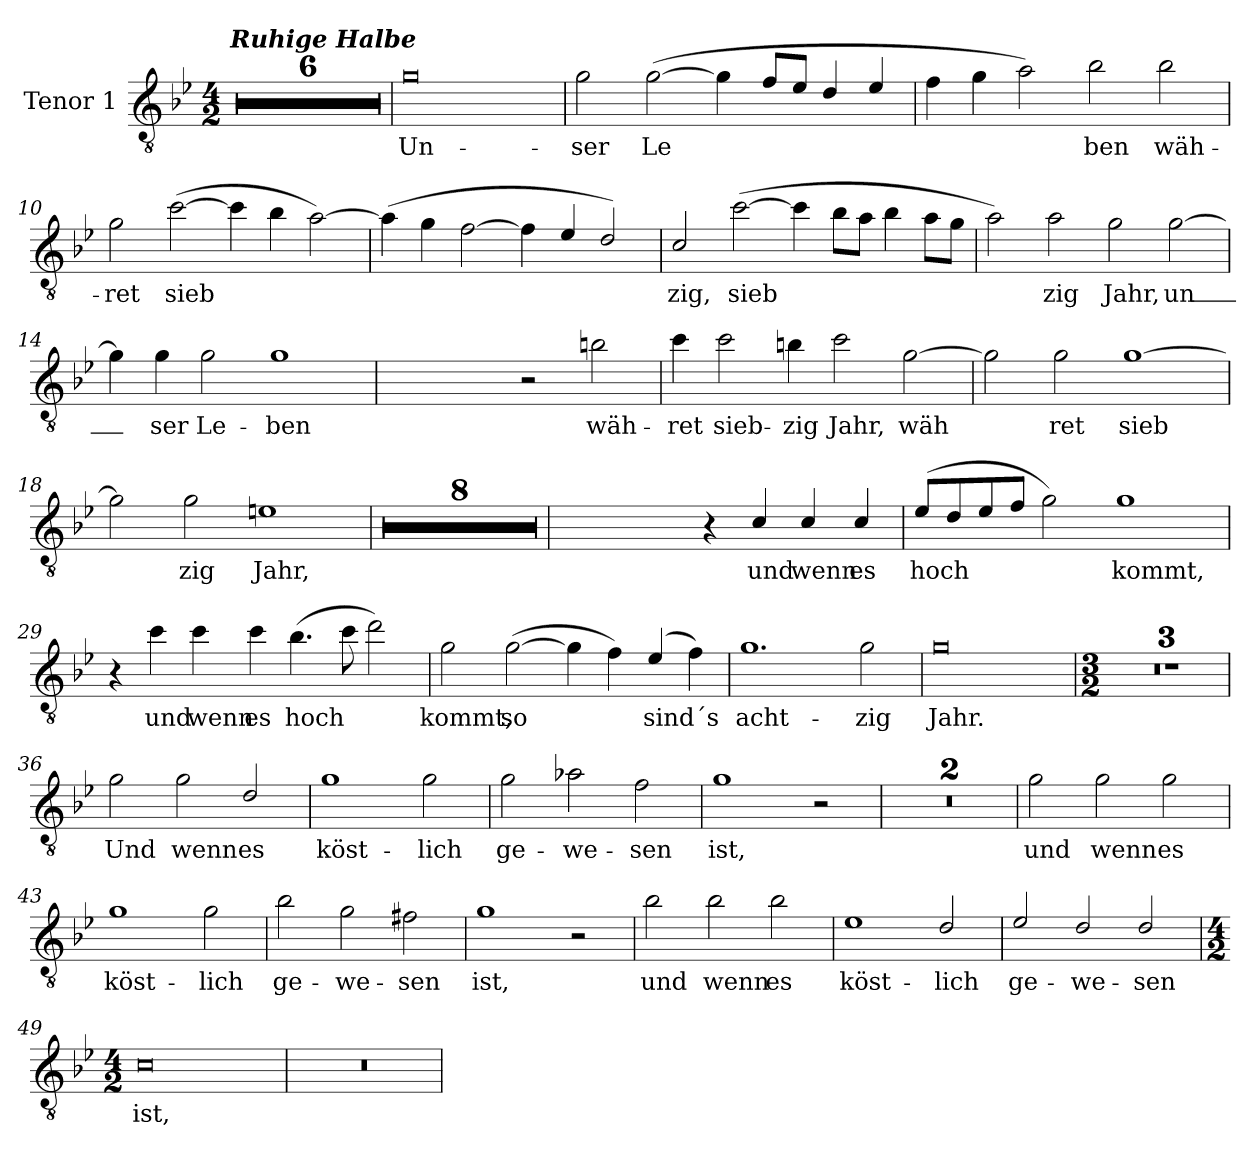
**kern	**text
*part1	*part1
*staff1	*staff1
*I"Tenor 1	*
*I'T 1	*
*clefGv2	*
*ITrd4c7	*
*k[b-e-a-]	*
*M4/2	*
=1	=1
!LO:TX:a:Bi:t=Ruhige Halbe	!
0r	.
=2	=2
0r	.
=3	=3
0r	.
=4	=4
0r	.
=5	=5
0r	.
=6	=6
0r	.
=7	=7
!	!LO:LY:b
0c	Un-
!!LO:LB:g=z
=8	=8
!	!LO:LY:b
2c\	ser
!	!LO:LY:b
([2c\	Le
4c\]	.
8B-/L	.
8A-/J	.
4G/	.
4A-/	.
=9	=9
4B-\	.
4c\	.
2d\)	.
!	!LO:LY:b
2e-\	ben
!	!LO:LY:b
2e-\	wäh-
!!LO:LB:g=z
=10	=10
!	!LO:LY:b
2c\	ret
!	!LO:LY:b
([2f\	sieb
4f\]	.
4e-\	.
[2d\)	.
!!LO:LB:g=z
=11	=11
(4d\]	.
4c\	.
[2B-\	.
4B-\]	.
4A-/	.
2G/)	.
=12	=12
!	!LO:LY:b
2F/	zig,
!	!LO:LY:b
([2f\	sieb
4f\]	.
8e-\L	.
8d\J	.
4e-\	.
8d\L	.
8c\J	.
=13	=13
2d\)	.
!	!LO:LY:b
2d\	zig
!	!LO:LY:b
2c\	Jahr,
!	!LO:LY:b
[2c\	un_-
=14	=14
!	!LO:LY:b
4c\]	_-
!	!LO:LY:b
4c\	ser
!	!LO:LY:b
2c\	Le-
!	!LO:LY:b
1c	ben
!!LO:LB:g=z
=15	=15
2ryy	.
2ryy	.
2r	.
!	!LO:LY:b
2en\	wäh-
!!LO:LB:g=z
=16	=16
!	!LO:LY:b
4f\	ret
!	!LO:LY:b
2f\	sieb-
!	!LO:LY:b
4en\	zig
!	!LO:LY:b
2f\	Jahr,
!	!LO:LY:b
[2c\	wäh
=17	=17
2c\]	.
!	!LO:LY:b
2c\	ret
!	!LO:LY:b
[1c	sieb
=18	=18
2c\]	.
!	!LO:LY:b
2c\	zig
!	!LO:LY:b
1An	Jahr,
=19	=19
0r	.
=20	=20
0r	.
=21	=21
0r	.
!!LO:LB:g=z
=22	=22
0r	.
=23	=23
0r	.
=24	=24
0r	.
=25	=25
0r	.
=26	=26
0r	.
!!LO:LB:g=z
=27	=27
2ryy	.
2ryy	.
4r	.
!	!LO:LY:b
4F/	und
!	!LO:LY:b
4F/	wenn
!	!LO:LY:b
4F/	es
!!LO:LB:g=z
=28	=28
!	!LO:LY:b
(8A-/L	hoch
8G/	.
8A-/	.
8B-/J	.
2c\)	.
!	!LO:LY:b
1c	kommt,
=29	=29
4r	.
!	!LO:LY:b
4f\	und
!	!LO:LY:b
4f\	wenn
!	!LO:LY:b
4f\	es
!	!LO:LY:b
(4.e-\	hoch
8f\	.
2g\)	.
=30	=30
!	!LO:LY:b
2c\	kommt,
!	!LO:LY:b
([2c\	so
4c\]	.
4B-\)	.
!	!LO:LY:b
(4A-/	sind´s
4B-\)	.
=31	=31
!	!LO:LY:b
1.c	acht-
!	!LO:LY:b
2c\	zig
!!LO:LB:g=z
=32	=32
!	!LO:LY:b
0c	Jahr.
!!LO:LB:g=z
=33	=33
*M3/2	*
1.r	.
=34	=34
1.r	.
=35	=35
1.r	.
=36	=36
!	!LO:LY:b
2c\	Und
!	!LO:LY:b
2c\	wenn
!	!LO:LY:b
2G/	es
=37	=37
!	!LO:LY:b
1c	köst-
!	!LO:LY:b
2c\	lich
=38	=38
!	!LO:LY:b
2c\	ge-
!	!LO:LY:b
2d-X\	we-
!	!LO:LY:b
2B-\	sen
=39	=39
!	!LO:LY:b
1c	ist,
2r	.
!!LO:LB:g=z
=40	=40
1.r	.
=41	=41
1.r	.
=42	=42
!	!LO:LY:b
2c\	und
!	!LO:LY:b
2c\	wenn
!	!LO:LY:b
2c\	es
!!LO:PB:g=z
=43	=43
!	!LO:LY:b
1c	köst-
!	!LO:LY:b
2c\	lich
=44	=44
!	!LO:LY:b
2e-\	ge-
!	!LO:LY:b
2c\	we-
!	!LO:LY:b
2Bn\	sen
=45	=45
!	!LO:LY:b
1c	ist,
2r	.
=46	=46
!	!LO:LY:b
2e-\	und
!	!LO:LY:b
2e-\	wenn
!	!LO:LY:b
2e-\	es
=47	=47
!	!LO:LY:b
1A-	köst-
!	!LO:LY:b
2G/	lich
=48	=48
!	!LO:LY:b
2A-/	ge-
!	!LO:LY:b
2G/	we-
!	!LO:LY:b
2G/	sen
!!LO:LB:g=z
=49	=49
*M4/2	*
!	!LO:LY:b
0F	ist,
=50	=50
0r	.
=	=
*-	*-
